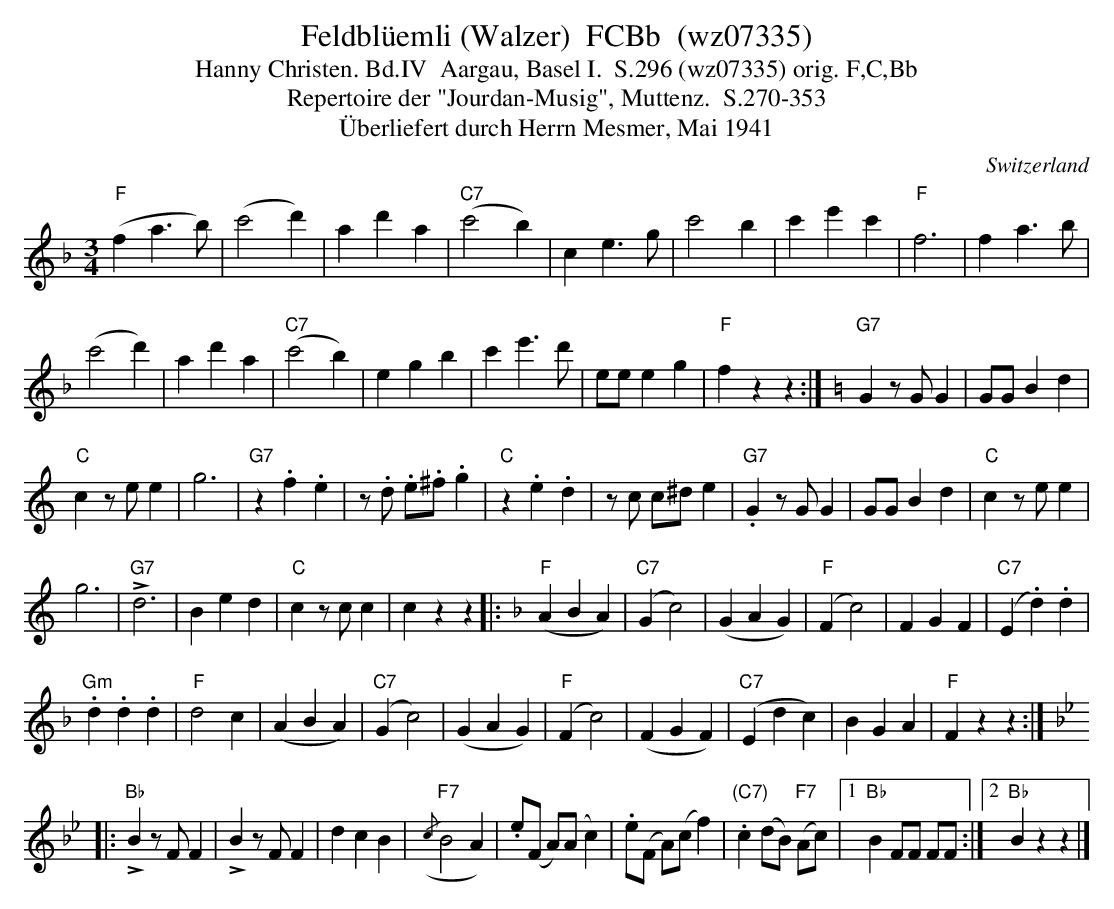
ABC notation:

X:1
T:Feldblüemli (Walzer)  FCBb  (wz07335)
T:Hanny Christen. Bd.IV  Aargau, Basel I.  S.296 (wz07335) orig. F,C,Bb
T: Repertoire der "Jourdan-Musig", Muttenz.  S.270-353
T:Überliefert durch Herrn Mesmer, Mai 1941
M:3/4
L:1/4
O:Switzerland
K:F major
("F"fa>b) | (c'2d') | ad'a | ("C7"c'2b) | ce>g | c'2b | c'e'c' | "F"f3 | fa>b |
(c'2d') | ad'a | ("C7"c'2b) | egb | c'e'>d' | e/e/eg | "F"fzz :| [K:C] "G7"Gz/G/G | G/G/Bd |
"C"cz/e/e | g3 | "G7"z.f.e | z/.d/ .e/.^f/.g | "C"z.e.d |   z/c/ c/^d/e | "G7".Gz/G/G | G/G/Bd | "C"cz/e/e |
g3 | !>!"G7"d3 | Bed | "C"cz/c/c | czz |: [K:F]  ("F"ABA) | ("C7"Gc2) | (GAG) | ("F"Fc2) | FGF | ("C7"E.d).d |
"Gm".d.d.d | "F"d2c | (ABA) | ("C7"Gc2) | (GAG) | ("F"Fc2) | (FGF) | ("C7"Edc) | BGA | "F"Fzz :| [K:Bb]
|:!>!"Bb"Bz/F/F | !>!Bz/F/F | dcB | ({/c}"F7"B2A) | .e/(F/ A/)(A/c) | .e/(F/ A/)(c/f) | "(C7)".c (d/B/) ("F7"A/c/) |1 "Bb"BF/F/ F/F/ :|2 "Bb"Bzz |]
